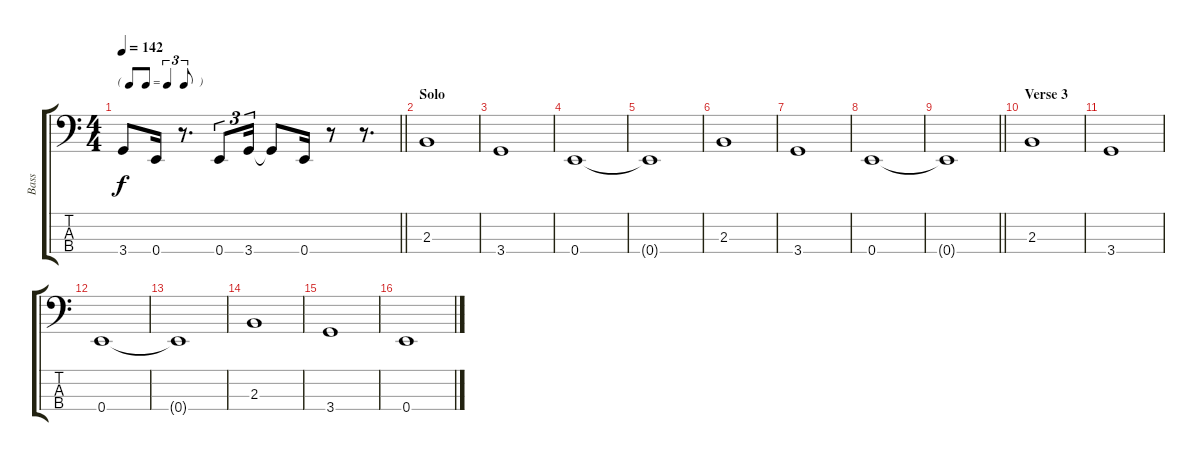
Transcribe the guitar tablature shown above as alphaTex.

\track ("Bass" "Bass") {instrument electricbassfinger}
\staff {score tabs}
\tuning (G2 D2 A1 E1) {hide}
\ts (4 4)
\tf triplet8th
\tempo 142
\clef f4
\barLineRight lightlight
\ks c
3.4{t}.8{dy f} 0.4.16 r.8{d} 0.4.8{tu (3 2)} 3.4.16{tu (3 2)} 3.4{t}.8 0.4.16 r.8 r.8{d} |
\section ("" "Solo")
2.3.1 |
3.4.1 |
0.4.1 |
0.4{t}.1 |
2.3.1 |
3.4.1 |
0.4.1 |
\barLineRight lightlight
0.4{t}.1 |
\section ("" "Verse 3")
2.3.1 |
3.4.1 |
0.4.1 |
0.4{t}.1 |
2.3.1 |
3.4.1 |
0.4.1
